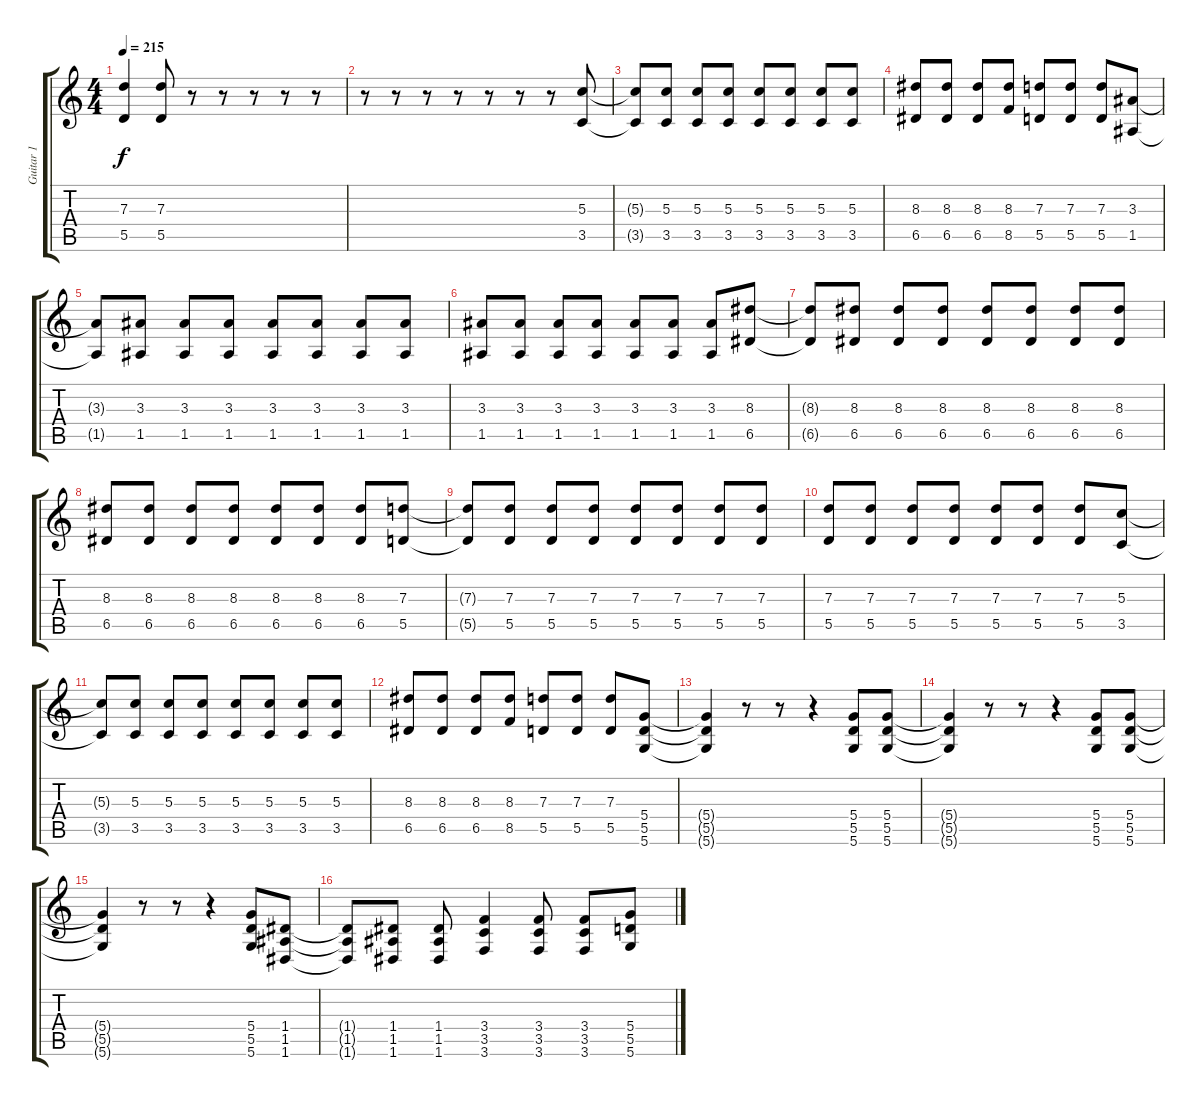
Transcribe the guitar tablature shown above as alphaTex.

\track ("Guitar 1" "Guitar 1") {instrument distortionguitar}
\staff {score tabs}
\tuning (E4 B3 G3 D3 A2 D2) {hide}
\ts (4 4)
\tempo 215
\clef g2
\ks c
(7.3{t} 5.5{t}).4{dy f} (7.3 5.5).8 r.8 r.8 r.8 r.8 r.8 |
r.8 r.8 r.8 r.8 r.8 r.8 r.8 (5.3 3.5).8 |
(5.3{t} 3.5{t}).8 (5.3 3.5).8 (5.3 3.5).8 (5.3 3.5).8 (5.3 3.5).8 (5.3 3.5).8 (5.3 3.5).8 (5.3 3.5).8 |
(8.3 6.5).8 (8.3 6.5).8 (8.3 6.5).8 (8.3 8.5).8 (7.3 5.5).8 (7.3 5.5).8 (7.3 5.5).8 (3.3 1.5).8 |
(3.3{t} 1.5{t}).8 (3.3 1.5).8 (3.3 1.5).8 (3.3 1.5).8 (3.3 1.5).8 (3.3 1.5).8 (3.3 1.5).8 (3.3 1.5).8 |
(3.3 1.5).8 (3.3 1.5).8 (3.3 1.5).8 (3.3 1.5).8 (3.3 1.5).8 (3.3 1.5).8 (3.3 1.5).8 (8.3 6.5).8 |
(8.3{t} 6.5{t}).8 (8.3 6.5).8 (8.3 6.5).8 (8.3 6.5).8 (8.3 6.5).8 (8.3 6.5).8 (8.3 6.5).8 (8.3 6.5).8 |
(8.3 6.5).8 (8.3 6.5).8 (8.3 6.5).8 (8.3 6.5).8 (8.3 6.5).8 (8.3 6.5).8 (8.3 6.5).8 (7.3 5.5).8 |
(7.3{t} 5.5{t}).8 (7.3 5.5).8 (7.3 5.5).8 (7.3 5.5).8 (7.3 5.5).8 (7.3 5.5).8 (7.3 5.5).8 (7.3 5.5).8 |
(7.3 5.5).8 (7.3 5.5).8 (7.3 5.5).8 (7.3 5.5).8 (7.3 5.5).8 (7.3 5.5).8 (7.3 5.5).8 (5.3 3.5).8 |
(5.3{t} 3.5{t}).8 (5.3 3.5).8 (5.3 3.5).8 (5.3 3.5).8 (5.3 3.5).8 (5.3 3.5).8 (5.3 3.5).8 (5.3 3.5).8 |
(8.3 6.5).8 (8.3 6.5).8 (8.3 6.5).8 (8.3 8.5).8 (7.3 5.5).8 (7.3 5.5).8 (7.3 5.5).8 (5.4 5.5 5.6).8 |
(5.4{t} 5.5{t} 5.6{t}).4 r.8 r.8 r.4 (5.4 5.5 5.6).8 (5.4 5.5 5.6).8 |
(5.4{t} 5.5{t} 5.6{t}).4 r.8 r.8 r.4 (5.4 5.5 5.6).8 (5.4 5.5 5.6).8 |
(5.4{t} 5.5{t} 5.6{t}).4 r.8 r.8 r.4 (5.4 5.5 5.6).8 (1.4 1.5 1.6).8 |
(1.4{t} 1.5{t} 1.6{t}).8 (1.4 1.5 1.6).8 (1.4 1.5 1.6).8 (3.4 3.5 3.6).4 (3.4 3.5 3.6).8 (3.4 3.5 3.6).8 (5.4 5.5 5.6).8
